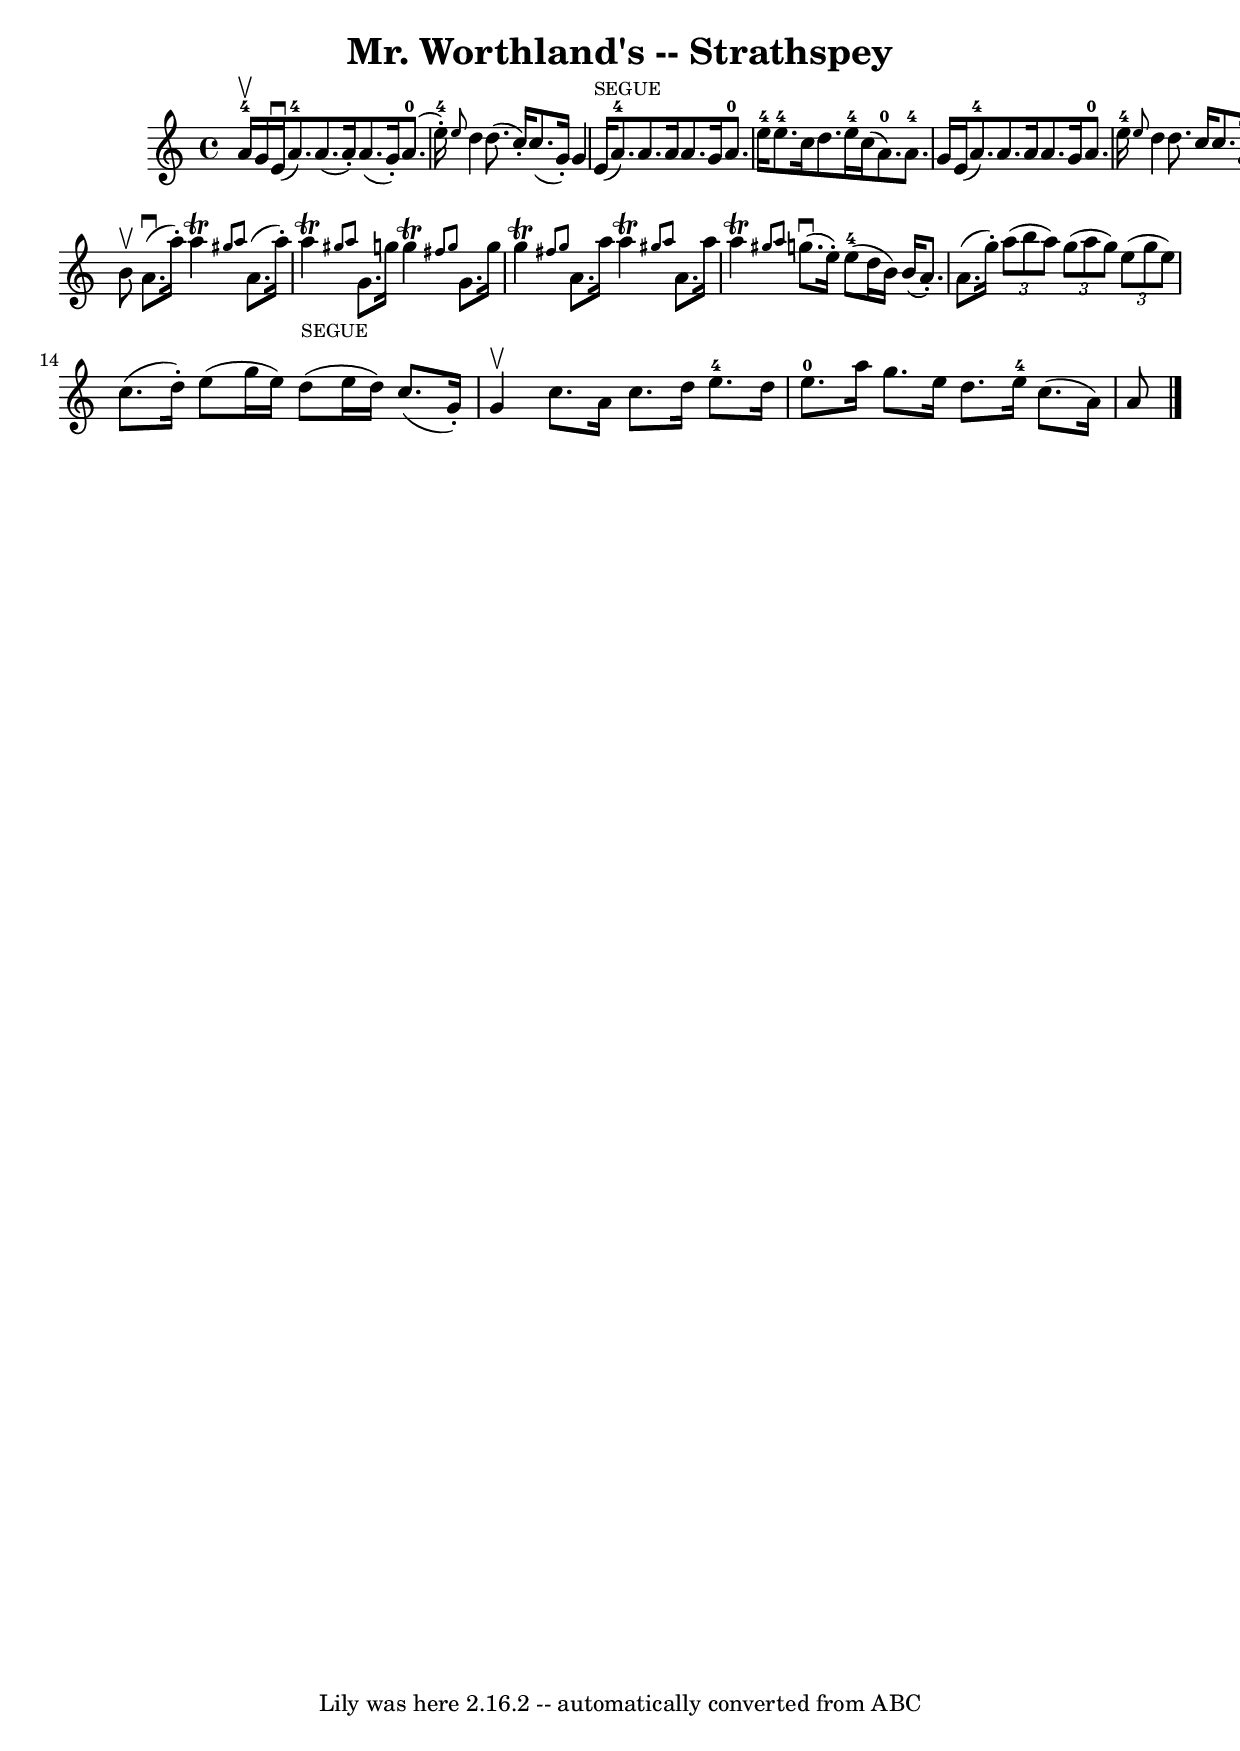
\version "2.16.2"
\include "Mammoth.ily"
\header {
  %% book = "Ryan's Mammoth Collection"
  crossRefNumber = "1"
  footnotes = "\\\\161 959"
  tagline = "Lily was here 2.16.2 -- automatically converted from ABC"
  title = "Mr. Worthland's -- Strathspey"

}
voicedefault =  {


  \override Staff.TimeSignature #'style = #'C
  \time 4/4 
  \key a \minor
  a'16-4^\upbow g'16  |
  e'16^\downbow(a'8.-4) a'8. (a'16-.) a'8. (g'16-.) a'8.-0(e''16-4-.)   |
  \grace { e''8  
	 } d''4 d''8. (
  c''16-.) c''8. (g'16-.) g'4    |
  e'16^\segue(
  a'8.-4) a'8. a'16 a'8. g'16 a'8.-0 e''16-4    |
  e''8.-4 c''16 d''8. e''16-4 c''16 (a'8.-0) 
  a'8.-4 g'16    |
  e'16 (a'8.-4) a'8. a'16 a'8. 
  g'16 a'8.-0 e''16-4   |
  \grace { e''8  
	 } d''4    
  d''8. c''16 c''8. g'16 g'4    |
  e'16 (a'8.-4)   
  a'8. a'16 a'8. g'16 a'8.-0 e''16-4   |
  e''8.-4 c''16 d''8. e''16-4 c''16 (a'8.) a'4    \bar "|."     
  b'8^\upbow |
  a'8.^\downbow(a''16-.) a''4^\trill \grace {  
    gis''8 a''8  
  } a'8. (a''16-.) a''4_\segue^\trill \grace {    
    gis''!8 a''8  
  }   |
  g'8. g''16 g''4^\trill \grace {    
    fis''8 g''8  
  } g'8. g''16 g''4^\trill \grace { fis''!8 g''8  

				  }   |
  a'8. a''16 a''4^\trill \grace { gis''8 a''8  
				}   
  a'8. a''16 a''4^\trill \grace { gis''!8 a''8  
				}   |
  
  g''8.^\downbow(e''16-.) e''8-4(d''16 b'16) b'16 (
  a'8.-.) a'8. (g''16-.)   |
  \times 2/3 { a''8 (b''8   
	       a''8) 
	     }   \times 2/3 { g''8 (a''8 g''8) 
			    }   \times 2/3 { e''8 
					     (g''8 e''8) 
					   } c''8. (d''16-.)   |
  e''8 (g''16    
  e''16) d''8 (e''16 d''16) c''8. (g'16-.) g'4^\upbow    |
  c''8. a'16 c''8. d''16 e''8.-4 d''16 e''8.-0 a''16    |
  g''8. e''16 d''8. e''16-4 c''8. (
  a'16) a'8    \bar "|."   

}

\score{
  <<

    \context Staff="default"
    {
      \voicedefault 
      
    }

  >>
  \layout {
    
  }
  \midi {
  }

}
